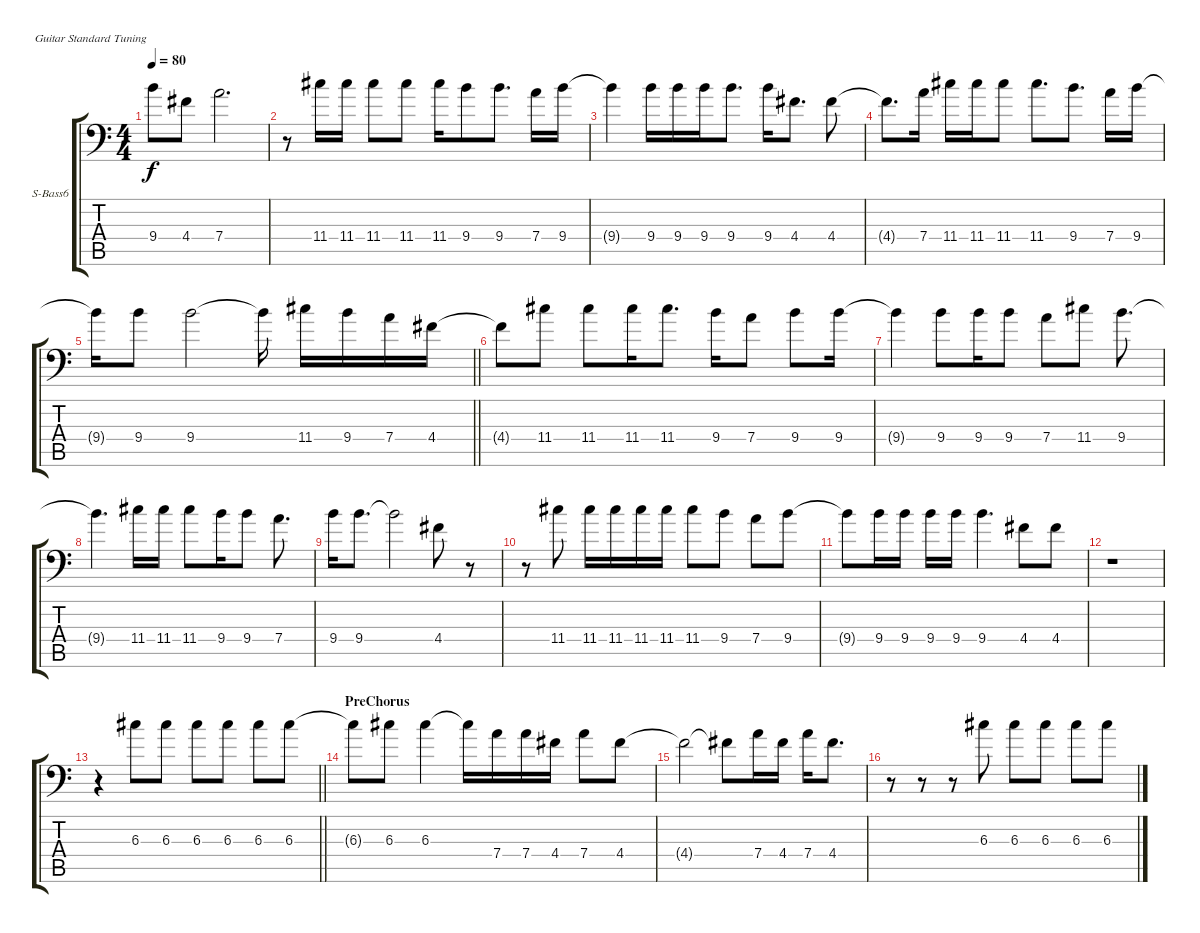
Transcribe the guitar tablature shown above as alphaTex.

\bracketExtendMode groupsimilarinstruments
\firstSystemTrackNameOrientation horizontal
\otherSystemsTrackNameOrientation horizontal
\track ("Vocal" "S-Bass6") {instrument synthbass2}
\staff {score tabs}
\tuning (E4 B3 G3 D3 A2 E2)
\ts (4 4)
\tempo 80
\clef f4
\ks c
9.4{t}.8{dy f} 4.4.8 7.4.2{d} |
r.8 11.4.16 11.4.16 11.4.8 11.4.8 11.4.16 9.4.8 9.4.8{d} 7.4.16 9.4.16 |
9.4{t}.4 9.4.16 9.4.16 9.4.16 9.4.8{d} 9.4.16 4.4.8{d} 4.4.8 |
4.4{t}.8{d} 7.4.16 11.4.16 11.4.16 11.4.8 11.4.8{d} 9.4.8{d} 7.4.16 9.4.16 |
\barLineRight lightlight
9.4{t}.16 9.4.8 9.4.2 9.4{t}.16 11.4.16 9.4.16 7.4.16 4.4.16 |
4.4{t}.8 11.4.8 11.4.8 11.4.16 11.4.8{d} 9.4.16 7.4.8 9.4.8 9.4.16 |
9.4{t}.4 9.4.8 9.4.16 9.4.8 7.4.8 11.4.8 9.4.8{d} |
9.4{t}.4{d} 11.4.16 11.4.16 11.4.8 9.4.16 9.4.8 7.4.8{d} |
9.4.16 9.4.8{d} 9.4{t}.2 4.4.8 r.8 |
r.8 11.4.8 11.4.16 11.4.16 11.4.16 11.4.16 11.4.8 9.4.8 7.4.8 9.4.8 |
9.4{t}.8 9.4.16 9.4.16 9.4.16 9.4.16 9.4.4{d} 4.4.8 4.4.8 |
r.1 |
\barLineRight lightlight
r.4 6.3.8 6.3.8 6.3.8 6.3.8 6.3.8 6.3.8 |
\section ("" "PreChorus")
6.3{t}.8 6.3.8 6.3.4 6.3{t}.16 7.4.16 7.4.16 4.4.16 7.4.8 4.4.8 |
4.4{t}.2 4.4{t}.8 7.4.16 4.4.16 7.4.16 4.4.8{d} |
r.8 r.8 r.8 6.3.8 6.3.8 6.3.8 6.3.8 6.3.8
